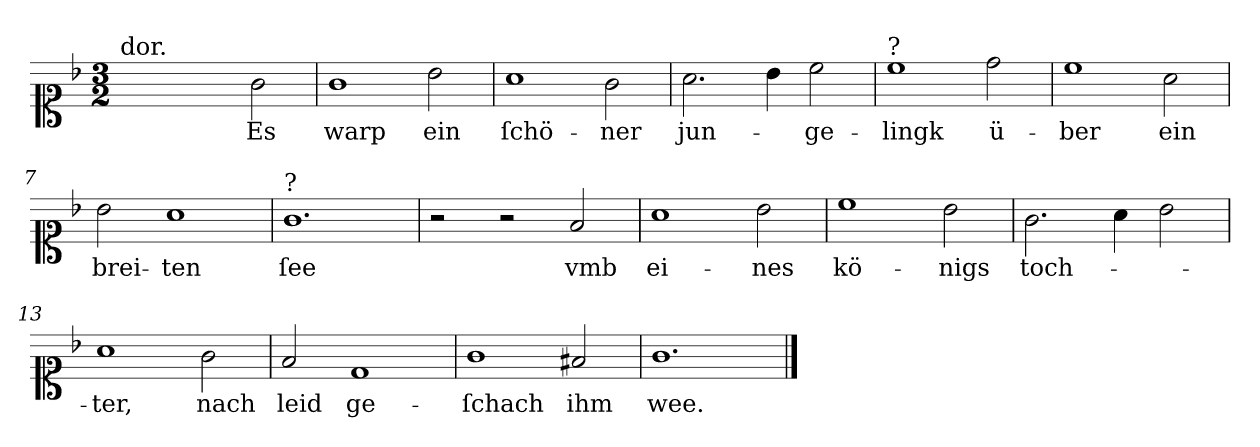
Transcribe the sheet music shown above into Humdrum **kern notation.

**kern	**text
*part1	*part1
*staff1	*staff1
*clefC1	*
*k[b-]	*
*G:dor	*
*M3/2	*
=1	=1
!LO:TX:a:t=dor.	!
2ryy	.
2ryy	.
2g	Es
=2	=2
1g	warp
2b-	ein
=3	=3
1a	ſchö-
2g	-ner
=4	=4
2.a	jun-
4b-	.
2cc	-ge-
=5	=5
!LO:TX:a:t=?	!
1cc	-lingk
2dd	ü-
=6	=6
1cc	-ber
2a	ein
=7	=7
2b-	brei-
1a	-ten
=8	=8
!LO:TX:a:t=?	!
1.g	ſee
=9	=9
2r	.
2r	.
2f	vmb
=10	=10
1a	ei-
2b-	-nes
=11	=11
1cc	kö-
2b-	-nigs
=12	=12
2.g	toch-
4a	.
2b-	.
=13	=13
1a	-ter,
2g	nach
=14	=14
2f	leid
1d	ge-
=15	=15
1g	-ſchach
2f#X	ihm
=16	=16
1.g	wee.
==	==
*-	*-
